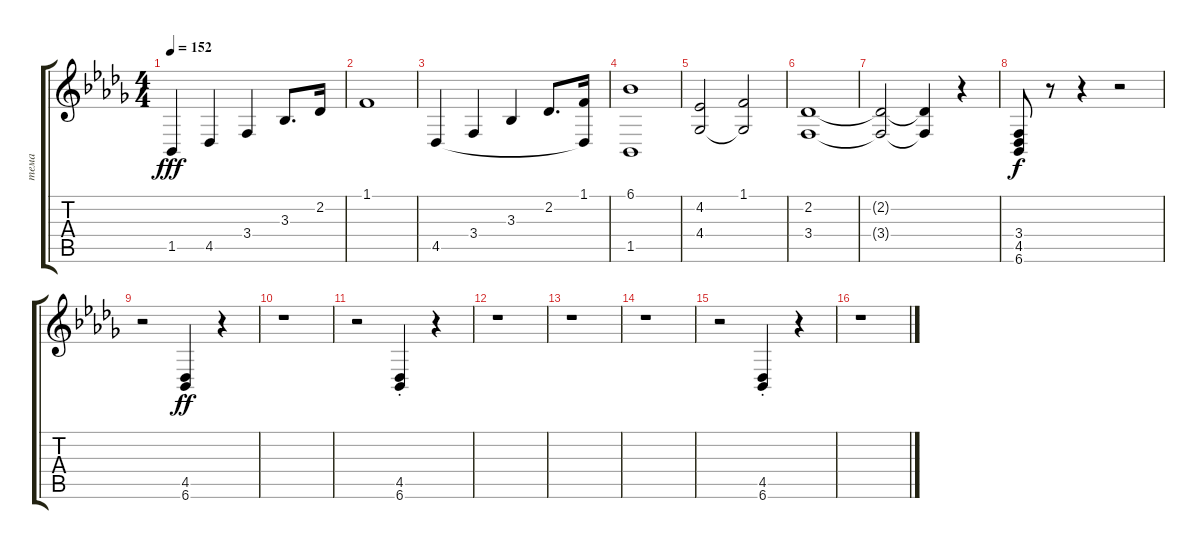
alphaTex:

\track ("тема" "тема") {instrument accordion}
\staff {score tabs}
\tuning (E4 B3 G3 D3 A2 E2) {hide}
\ts (4 4)
\tempo 152
\clef g2
\ks bbminor
1.5.4{dy fff} 4.5.4 3.4.4 3.3.8{d} 2.2.16 |
1.1.1 |
4.5.4 3.4.4 3.3.4 2.2.8{d} (1.1 4.5{t}).16 |
(6.1 1.5).1 |
(4.2 4.4).2 (1.1 4.4{t}).2 |
(2.2 3.4).1 |
(2.2{t} 3.4{t}).2 (2.2{t} 3.4{t}).4 r.4 |
(3.4 4.5 6.6).8{dy f} r.8 r.4 r.2 |
r.2 (4.5{st} 6.6{st}).4{dy ff} r.4 |
r.1 |
r.2 (4.5{st} 6.6{st}).4 r.4 |
r.1 |
r.1 |
r.1 |
r.2 (4.5{st} 6.6{st}).4 r.4 |
r.1
